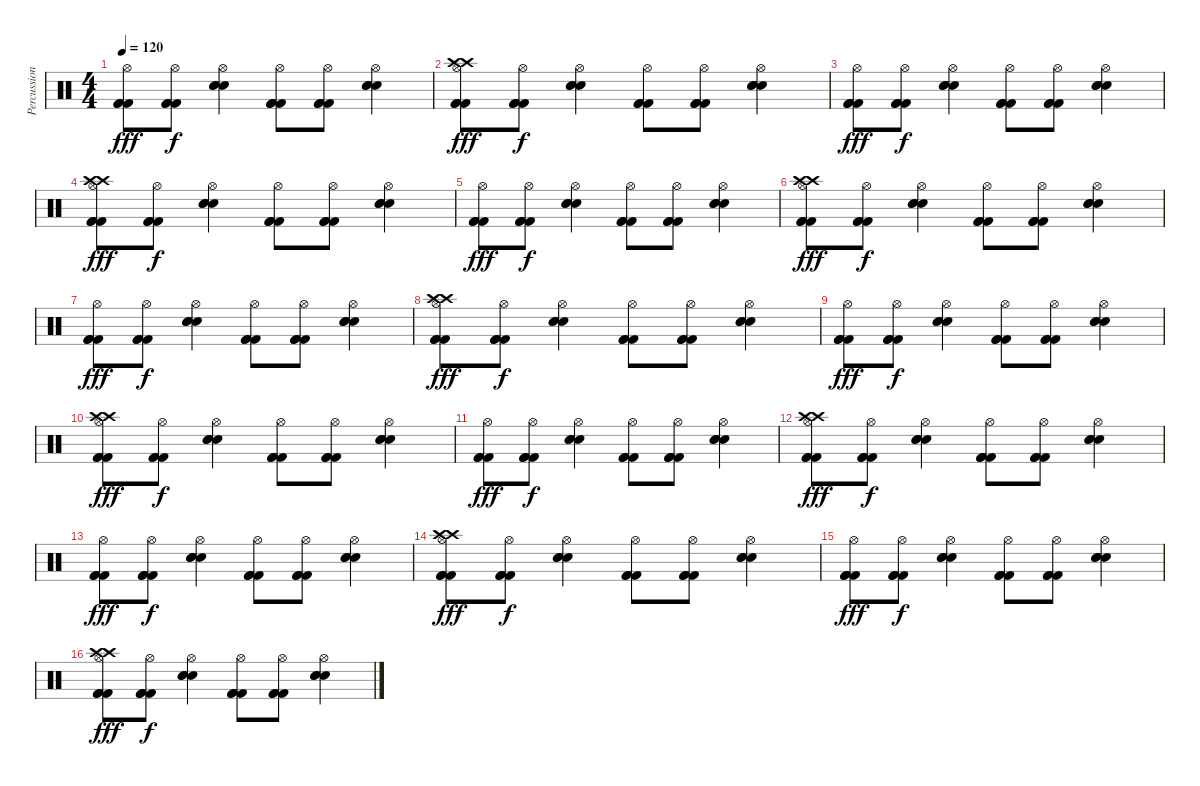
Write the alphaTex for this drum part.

\track ("Percussions" "Percussion") {instrument percussion}
\staff {score}
\articulation defaults
\ts (4 4)
\tempo 120
\clef neutral
\ks c
("Hi-Hat (open)" "Kick (hit) 2" "Kick (hit) 2" "Kick (hit) 2").8{dy fff} ("Hi-Hat (open)" "Kick (hit) 2" "Kick (hit) 2" "Kick (hit) 2").8{dy f} ("Hi-Hat (open)" "Snare (hit) 2" "Snare (hit) 2" "Snare (hit) 2").4 ("Hi-Hat (open)" "Kick (hit) 2" "Kick (hit) 2" "Kick (hit) 2").8 ("Hi-Hat (open)" "Kick (hit) 2" "Kick (hit) 2" "Kick (hit) 2").8 ("Hi-Hat (open)" "Snare (hit) 2" "Snare (hit) 2" "Snare (hit) 2").4 |
("Hi-Hat (open)" "Crash high (hit)" "Crash high (hit)" "Kick (hit) 2" "Kick (hit) 2" "Kick (hit) 2").8{dy fff} ("Hi-Hat (open)" "Kick (hit) 2" "Kick (hit) 2" "Kick (hit) 2").8{dy f} ("Hi-Hat (open)" "Snare (hit) 2" "Snare (hit) 2" "Snare (hit) 2").4 ("Hi-Hat (open)" "Kick (hit) 2" "Kick (hit) 2" "Kick (hit) 2").8 ("Hi-Hat (open)" "Kick (hit) 2" "Kick (hit) 2" "Kick (hit) 2").8 ("Hi-Hat (open)" "Snare (hit) 2" "Snare (hit) 2" "Snare (hit) 2").4 |
("Hi-Hat (open)" "Kick (hit) 2" "Kick (hit) 2" "Kick (hit) 2").8{dy fff} ("Hi-Hat (open)" "Kick (hit) 2" "Kick (hit) 2" "Kick (hit) 2").8{dy f} ("Hi-Hat (open)" "Snare (hit) 2" "Snare (hit) 2" "Snare (hit) 2").4 ("Hi-Hat (open)" "Kick (hit) 2" "Kick (hit) 2" "Kick (hit) 2").8 ("Hi-Hat (open)" "Kick (hit) 2" "Kick (hit) 2" "Kick (hit) 2").8 ("Hi-Hat (open)" "Snare (hit) 2" "Snare (hit) 2" "Snare (hit) 2").4 |
("Hi-Hat (open)" "Crash high (hit)" "Crash high (hit)" "Kick (hit) 2" "Kick (hit) 2" "Kick (hit) 2").8{dy fff} ("Hi-Hat (open)" "Kick (hit) 2" "Kick (hit) 2" "Kick (hit) 2").8{dy f} ("Hi-Hat (open)" "Snare (hit) 2" "Snare (hit) 2" "Snare (hit) 2").4 ("Hi-Hat (open)" "Kick (hit) 2" "Kick (hit) 2" "Kick (hit) 2").8 ("Hi-Hat (open)" "Kick (hit) 2" "Kick (hit) 2" "Kick (hit) 2").8 ("Hi-Hat (open)" "Snare (hit) 2" "Snare (hit) 2" "Snare (hit) 2").4 |
("Hi-Hat (open)" "Kick (hit) 2" "Kick (hit) 2" "Kick (hit) 2").8{dy fff} ("Hi-Hat (open)" "Kick (hit) 2" "Kick (hit) 2" "Kick (hit) 2").8{dy f} ("Hi-Hat (open)" "Snare (hit) 2" "Snare (hit) 2" "Snare (hit) 2").4 ("Hi-Hat (open)" "Kick (hit) 2" "Kick (hit) 2" "Kick (hit) 2").8 ("Hi-Hat (open)" "Kick (hit) 2" "Kick (hit) 2" "Kick (hit) 2").8 ("Hi-Hat (open)" "Snare (hit) 2" "Snare (hit) 2" "Snare (hit) 2").4 |
("Hi-Hat (open)" "Crash high (hit)" "Crash high (hit)" "Kick (hit) 2" "Kick (hit) 2" "Kick (hit) 2").8{dy fff} ("Hi-Hat (open)" "Kick (hit) 2" "Kick (hit) 2" "Kick (hit) 2").8{dy f} ("Hi-Hat (open)" "Snare (hit) 2" "Snare (hit) 2" "Snare (hit) 2").4 ("Hi-Hat (open)" "Kick (hit) 2" "Kick (hit) 2" "Kick (hit) 2").8 ("Hi-Hat (open)" "Kick (hit) 2" "Kick (hit) 2" "Kick (hit) 2").8 ("Hi-Hat (open)" "Snare (hit) 2" "Snare (hit) 2" "Snare (hit) 2").4 |
("Hi-Hat (open)" "Kick (hit) 2" "Kick (hit) 2" "Kick (hit) 2").8{dy fff} ("Hi-Hat (open)" "Kick (hit) 2" "Kick (hit) 2" "Kick (hit) 2").8{dy f} ("Hi-Hat (open)" "Snare (hit) 2" "Snare (hit) 2" "Snare (hit) 2").4 ("Hi-Hat (open)" "Kick (hit) 2" "Kick (hit) 2" "Kick (hit) 2").8 ("Hi-Hat (open)" "Kick (hit) 2" "Kick (hit) 2" "Kick (hit) 2").8 ("Hi-Hat (open)" "Snare (hit) 2" "Snare (hit) 2" "Snare (hit) 2").4 |
("Hi-Hat (open)" "Crash high (hit)" "Crash high (hit)" "Kick (hit) 2" "Kick (hit) 2" "Kick (hit) 2").8{dy fff} ("Hi-Hat (open)" "Kick (hit) 2" "Kick (hit) 2" "Kick (hit) 2").8{dy f} ("Hi-Hat (open)" "Snare (hit) 2" "Snare (hit) 2" "Snare (hit) 2").4 ("Hi-Hat (open)" "Kick (hit) 2" "Kick (hit) 2" "Kick (hit) 2").8 ("Hi-Hat (open)" "Kick (hit) 2" "Kick (hit) 2" "Kick (hit) 2").8 ("Hi-Hat (open)" "Snare (hit) 2" "Snare (hit) 2" "Snare (hit) 2").4 |
("Hi-Hat (open)" "Kick (hit) 2" "Kick (hit) 2" "Kick (hit) 2").8{dy fff} ("Hi-Hat (open)" "Kick (hit) 2" "Kick (hit) 2" "Kick (hit) 2").8{dy f} ("Hi-Hat (open)" "Snare (hit) 2" "Snare (hit) 2" "Snare (hit) 2").4 ("Hi-Hat (open)" "Kick (hit) 2" "Kick (hit) 2" "Kick (hit) 2").8 ("Hi-Hat (open)" "Kick (hit) 2" "Kick (hit) 2" "Kick (hit) 2").8 ("Hi-Hat (open)" "Snare (hit) 2" "Snare (hit) 2" "Snare (hit) 2").4 |
("Hi-Hat (open)" "Crash high (hit)" "Crash high (hit)" "Kick (hit) 2" "Kick (hit) 2" "Kick (hit) 2").8{dy fff} ("Hi-Hat (open)" "Kick (hit) 2" "Kick (hit) 2" "Kick (hit) 2").8{dy f} ("Hi-Hat (open)" "Snare (hit) 2" "Snare (hit) 2" "Snare (hit) 2").4 ("Hi-Hat (open)" "Kick (hit) 2" "Kick (hit) 2" "Kick (hit) 2").8 ("Hi-Hat (open)" "Kick (hit) 2" "Kick (hit) 2" "Kick (hit) 2").8 ("Hi-Hat (open)" "Snare (hit) 2" "Snare (hit) 2" "Snare (hit) 2").4 |
("Hi-Hat (open)" "Kick (hit) 2" "Kick (hit) 2" "Kick (hit) 2").8{dy fff} ("Hi-Hat (open)" "Kick (hit) 2" "Kick (hit) 2" "Kick (hit) 2").8{dy f} ("Hi-Hat (open)" "Snare (hit) 2" "Snare (hit) 2" "Snare (hit) 2").4 ("Hi-Hat (open)" "Kick (hit) 2" "Kick (hit) 2" "Kick (hit) 2").8 ("Hi-Hat (open)" "Kick (hit) 2" "Kick (hit) 2" "Kick (hit) 2").8 ("Hi-Hat (open)" "Snare (hit) 2" "Snare (hit) 2" "Snare (hit) 2").4 |
("Hi-Hat (open)" "Crash high (hit)" "Crash high (hit)" "Kick (hit) 2" "Kick (hit) 2" "Kick (hit) 2").8{dy fff} ("Hi-Hat (open)" "Kick (hit) 2" "Kick (hit) 2" "Kick (hit) 2").8{dy f} ("Hi-Hat (open)" "Snare (hit) 2" "Snare (hit) 2" "Snare (hit) 2").4 ("Hi-Hat (open)" "Kick (hit) 2" "Kick (hit) 2" "Kick (hit) 2").8 ("Hi-Hat (open)" "Kick (hit) 2" "Kick (hit) 2" "Kick (hit) 2").8 ("Hi-Hat (open)" "Snare (hit) 2" "Snare (hit) 2" "Snare (hit) 2").4 |
("Hi-Hat (open)" "Kick (hit) 2" "Kick (hit) 2" "Kick (hit) 2").8{dy fff} ("Hi-Hat (open)" "Kick (hit) 2" "Kick (hit) 2" "Kick (hit) 2").8{dy f} ("Hi-Hat (open)" "Snare (hit) 2" "Snare (hit) 2" "Snare (hit) 2").4 ("Hi-Hat (open)" "Kick (hit) 2" "Kick (hit) 2" "Kick (hit) 2").8 ("Hi-Hat (open)" "Kick (hit) 2" "Kick (hit) 2" "Kick (hit) 2").8 ("Hi-Hat (open)" "Snare (hit) 2" "Snare (hit) 2" "Snare (hit) 2").4 |
("Hi-Hat (open)" "Crash high (hit)" "Crash high (hit)" "Kick (hit) 2" "Kick (hit) 2" "Kick (hit) 2").8{dy fff} ("Hi-Hat (open)" "Kick (hit) 2" "Kick (hit) 2" "Kick (hit) 2").8{dy f} ("Hi-Hat (open)" "Snare (hit) 2" "Snare (hit) 2" "Snare (hit) 2").4 ("Hi-Hat (open)" "Kick (hit) 2" "Kick (hit) 2" "Kick (hit) 2").8 ("Hi-Hat (open)" "Kick (hit) 2" "Kick (hit) 2" "Kick (hit) 2").8 ("Hi-Hat (open)" "Snare (hit) 2" "Snare (hit) 2" "Snare (hit) 2").4 |
("Hi-Hat (open)" "Kick (hit) 2" "Kick (hit) 2" "Kick (hit) 2").8{dy fff} ("Hi-Hat (open)" "Kick (hit) 2" "Kick (hit) 2" "Kick (hit) 2").8{dy f} ("Hi-Hat (open)" "Snare (hit) 2" "Snare (hit) 2" "Snare (hit) 2").4 ("Hi-Hat (open)" "Kick (hit) 2" "Kick (hit) 2" "Kick (hit) 2").8 ("Hi-Hat (open)" "Kick (hit) 2" "Kick (hit) 2" "Kick (hit) 2").8 ("Hi-Hat (open)" "Snare (hit) 2" "Snare (hit) 2" "Snare (hit) 2").4 |
("Hi-Hat (open)" "Crash high (hit)" "Crash high (hit)" "Kick (hit) 2" "Kick (hit) 2" "Kick (hit) 2").8{dy fff} ("Hi-Hat (open)" "Kick (hit) 2" "Kick (hit) 2" "Kick (hit) 2").8{dy f} ("Hi-Hat (open)" "Snare (hit) 2" "Snare (hit) 2" "Snare (hit) 2").4 ("Hi-Hat (open)" "Kick (hit) 2" "Kick (hit) 2" "Kick (hit) 2").8 ("Hi-Hat (open)" "Kick (hit) 2" "Kick (hit) 2" "Kick (hit) 2").8 ("Hi-Hat (open)" "Snare (hit) 2" "Snare (hit) 2" "Snare (hit) 2").4
